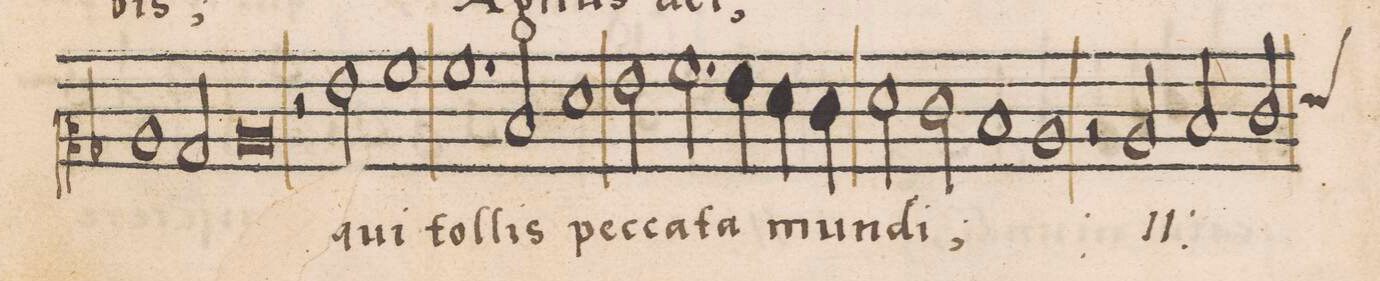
**kern	**text
*I"CANTVS	*
*clefC2	*
*k[b-]	*
*met(C|)	*
*M2/1	*
1c	.
2B-/	.
=39-	=39-
0c	.
=40-	=40-
2r	.
2g\	qui
1a	tol-
=41-	=41-
1.a	-lis
2d/	pec-
=42-	=42-
1f	-ca-
2g\	-ta
2.a\	.
=43-	=43-
4g\	.
4f\	mun-
4e\	.
2f\	-di;
2e\	.
=44-	=44-
1d	.
1c	.
=45-	=45-
2r	.
*	*ij
2c/	pec-
2d/	-ca-
*custos:f	*
2e/	-ta
=46-	=46-
*-	*-
